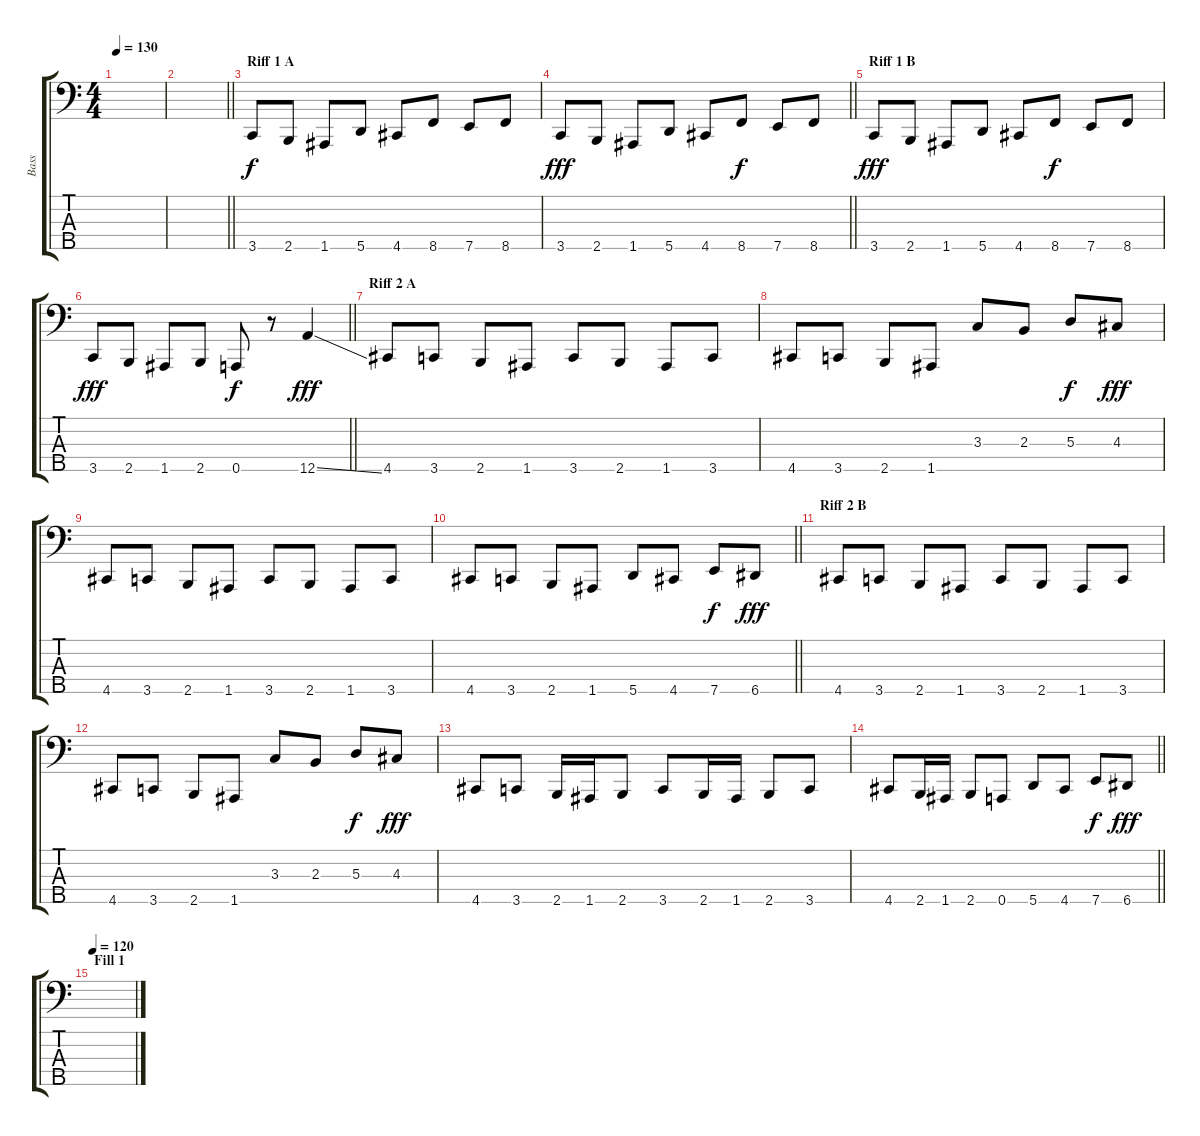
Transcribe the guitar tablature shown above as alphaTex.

\track ("Bass" "Bass") {instrument electricbasspick}
\staff {score tabs}
\tuning (G2 D2 A1 E1 A0) {hide}
\ts (4 4)
\tempo 130
\clef f4
\ks c
|
\barLineRight lightlight
|
\section ("" "Riff 1 A")
3.5.8 2.5.8 1.5.8 5.5.8 4.5.8 8.5.8{dy f} 7.5.8 8.5.8 |
\barLineRight lightlight
3.5.8{dy fff} 2.5.8 1.5.8 5.5.8 4.5.8 8.5.8{dy f} 7.5.8 8.5.8 |
\section ("" "Riff 1 B")
3.5.8{dy fff} 2.5.8 1.5.8 5.5.8 4.5.8 8.5.8{dy f} 7.5.8 8.5.8 |
\barLineRight lightlight
3.5.8{dy fff} 2.5.8 1.5.8 2.5.8 0.5.8{dy f} r.8 12.5{ss}.4{dy fff} |
\section ("" "Riff 2 A")
4.5.8 3.5.8 2.5.8 1.5.8 3.5.8 2.5.8 1.5.8 3.5.8 |
4.5.8 3.5.8 2.5.8 1.5.8 3.3.8 2.3.8 5.3.8{dy f} 4.3.8{dy fff} |
4.5.8 3.5.8 2.5.8 1.5.8 3.5.8 2.5.8 1.5.8 3.5.8 |
\barLineRight lightlight
4.5.8 3.5.8 2.5.8 1.5.8 5.5.8 4.5.8 7.5.8{dy f} 6.5.8{dy fff} |
\section ("" "Riff 2 B")
4.5.8 3.5.8 2.5.8 1.5.8 3.5.8 2.5.8 1.5.8 3.5.8 |
4.5.8 3.5.8 2.5.8 1.5.8 3.3.8 2.3.8 5.3.8{dy f} 4.3.8{dy fff} |
4.5.8 3.5.8 2.5.16 1.5.16 2.5.8 3.5.8 2.5.16 1.5.16 2.5.8 3.5.8 |
\barLineRight lightlight
4.5.8 2.5.16 1.5.16 2.5.8 0.5.8 5.5.8 4.5.8 7.5.8{dy f} 6.5.8{dy fff} |
\section ("" "Fill 1")
\tempo 120
